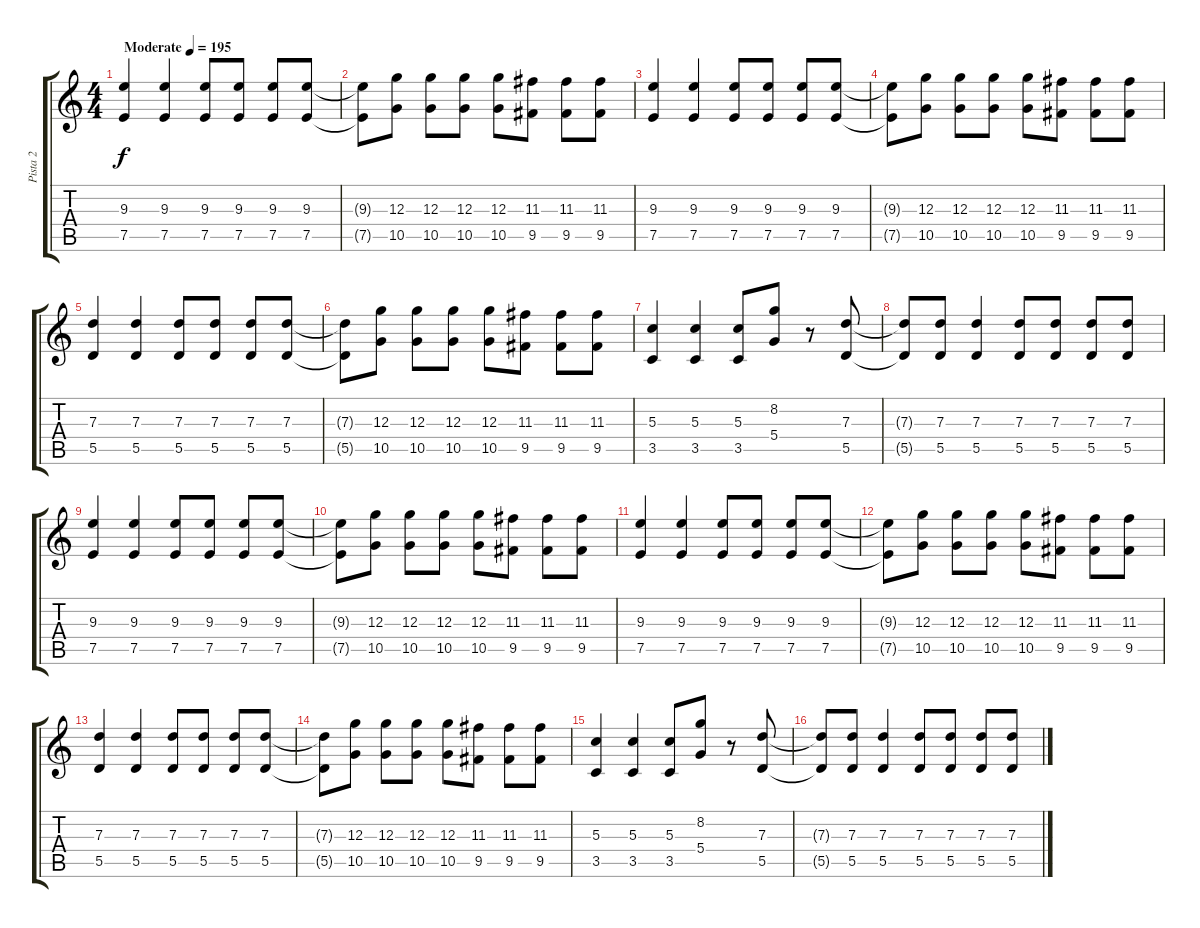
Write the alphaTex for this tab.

\track ("Pista 2" "Pista 2") {instrument distortionguitar}
\staff {score tabs}
\tuning (E4 B3 G3 D3 A2 E2) {hide}
\ts (4 4)
\tempo (195 "Moderate")
\clef g2
\ks c
(9.3 7.5).4{dy f instrument distortionguitar} (9.3 7.5).4 (9.3 7.5).8 (9.3 7.5).8 (9.3 7.5).8 (9.3 7.5).8 |
(9.3{t} 7.5{t}).8 (12.3 10.5).8 (12.3 10.5).8 (12.3 10.5).8 (12.3 10.5).8 (11.3 9.5).8 (11.3 9.5).8 (11.3 9.5).8 |
(9.3 7.5).4 (9.3 7.5).4 (9.3 7.5).8 (9.3 7.5).8 (9.3 7.5).8 (9.3 7.5).8 |
(9.3{t} 7.5{t}).8 (12.3 10.5).8 (12.3 10.5).8 (12.3 10.5).8 (12.3 10.5).8 (11.3 9.5).8 (11.3 9.5).8 (11.3 9.5).8 |
(7.3 5.5).4 (7.3 5.5).4 (7.3 5.5).8 (7.3 5.5).8 (7.3 5.5).8 (7.3 5.5).8 |
(7.3{t} 5.5{t}).8 (12.3 10.5).8 (12.3 10.5).8 (12.3 10.5).8 (12.3 10.5).8 (11.3 9.5).8 (11.3 9.5).8 (11.3 9.5).8 |
(5.3 3.5).4 (5.3 3.5).4 (5.3 3.5).8 (8.2 5.4).8 r.8 (7.3 5.5).8 |
(7.3{t} 5.5{t}).8 (7.3 5.5).8 (7.3 5.5).4 (7.3 5.5).8 (7.3 5.5).8 (7.3 5.5).8 (7.3 5.5).8 |
(9.3 7.5).4 (9.3 7.5).4 (9.3 7.5).8 (9.3 7.5).8 (9.3 7.5).8 (9.3 7.5).8 |
(9.3{t} 7.5{t}).8 (12.3 10.5).8 (12.3 10.5).8 (12.3 10.5).8 (12.3 10.5).8 (11.3 9.5).8 (11.3 9.5).8 (11.3 9.5).8 |
(9.3 7.5).4 (9.3 7.5).4 (9.3 7.5).8 (9.3 7.5).8 (9.3 7.5).8 (9.3 7.5).8 |
(9.3{t} 7.5{t}).8 (12.3 10.5).8 (12.3 10.5).8 (12.3 10.5).8 (12.3 10.5).8 (11.3 9.5).8 (11.3 9.5).8 (11.3 9.5).8 |
(7.3 5.5).4 (7.3 5.5).4 (7.3 5.5).8 (7.3 5.5).8 (7.3 5.5).8 (7.3 5.5).8 |
(7.3{t} 5.5{t}).8 (12.3 10.5).8 (12.3 10.5).8 (12.3 10.5).8 (12.3 10.5).8 (11.3 9.5).8 (11.3 9.5).8 (11.3 9.5).8 |
(5.3 3.5).4 (5.3 3.5).4 (5.3 3.5).8 (8.2 5.4).8 r.8 (7.3 5.5).8 |
(7.3{t} 5.5{t}).8 (7.3 5.5).8 (7.3 5.5).4 (7.3 5.5).8 (7.3 5.5).8 (7.3 5.5).8 (7.3 5.5).8
